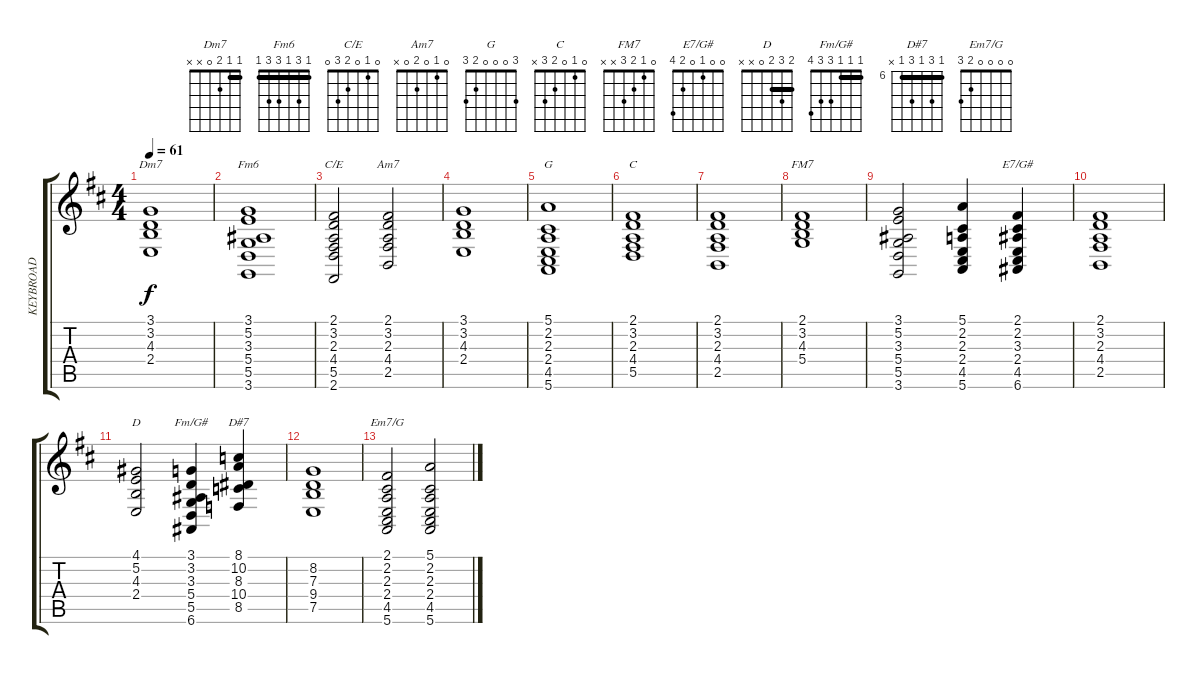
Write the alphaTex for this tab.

\track ("KEYBROAD" "KEYBROAD") {instrument synthstrings1}
\staff {score tabs}
\tuning (E4 B3 G3 D3 A2 E2) {hide}
\chord ("Dm7" 1 1 2 0 x x) {barre 1}
\chord ("Fm6" 1 3 1 3 3 1) {barre 1}
\chord ("C/E" 0 1 0 2 3 0)
\chord ("Am7" 0 1 0 2 0 x)
\chord ("G" 3 0 0 0 2 3)
\chord ("C" 0 1 0 2 3 x)
\chord ("FM7" 0 1 2 3 x x)
\chord ("E7/G#" 0 0 1 0 2 4)
\chord ("D" 2 3 2 0 x x) {barre 2}
\chord ("Fm/G#" 1 1 1 3 3 4) {barre 1}
\chord ("D#7" 6 8 6 8 6 x) {firstfret 6 barre 6}
\chord ("Em7/G" 0 0 0 0 2 3)
\ts (4 4)
\tempo 61
\clef g2
\ks d
(3.1 3.2 4.3 2.4).1{ch "Dm7" dy f} |
(3.1 5.2 3.3 5.4 5.5 3.6).1{ch "Fm6"} |
(2.1 3.2 2.3 4.4 5.5 2.6).2{ch "C/E"} (2.1 3.2 2.3 4.4 2.5).2{ch "Am7"} |
(3.1 3.2 4.3 2.4).1 |
(5.1 2.2 2.3 2.4 4.5 5.6).1{ch "G"} |
(2.1 3.2 2.3 4.4 5.5).1{ch "C"} |
(2.1 3.2 2.3 4.4 2.5).1 |
(2.1 3.2 4.3 5.4).1{ch "FM7"} |
(3.1 5.2 3.3 5.4 5.5 3.6).2 (5.1 2.2 2.3 2.4 4.5 5.6).4 (2.1 2.2 3.3 2.4 4.5 6.6).4{ch "E7/G#"} |
(2.1 3.2 2.3 4.4 2.5).1 |
(4.1 5.2 4.3 2.4).2{ch "D"} (3.1 3.2 3.3 5.4 5.5 6.6).4{ch "Fm/G#"} (8.1 10.2 8.3 10.4 8.5).4{ch "D#7"} |
(8.2 7.3 9.4 7.5).1 |
(2.1 2.2 2.3 2.4 4.5 5.6).2{ch "Em7/G"} (5.1 2.2 2.3 2.4 4.5 5.6).2
